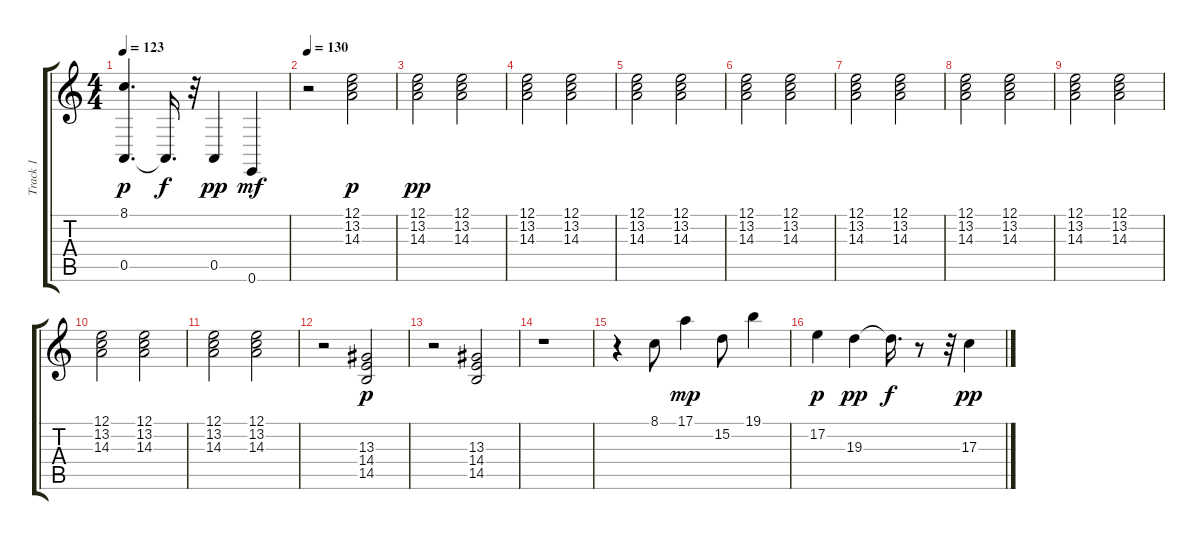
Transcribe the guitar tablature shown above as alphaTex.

\track ("Track 1" "Track 1") {instrument acousticgrandpiano}
\staff {score tabs}
\tuning (E4 B3 G3 D3 A2 E2) {hide}
\ts (4 4)
\tempo 123
\clef g2
\ks c
(8.1 0.5).4{d dy p} 0.5{t}.16{d dy f} r.32 0.5.4{dy pp} 0.6.4{dy mf} |
\tempo 130
r.2 (12.1 13.2 14.3).2{dy p} |
(12.1 13.2 14.3).2{dy pp} (12.1 13.2 14.3).2 |
(12.1 13.2 14.3).2 (12.1 13.2 14.3).2 |
(12.1 13.2 14.3).2 (12.1 13.2 14.3).2 |
(12.1 13.2 14.3).2 (12.1 13.2 14.3).2 |
(12.1 13.2 14.3).2 (12.1 13.2 14.3).2 |
(12.1 13.2 14.3).2 (12.1 13.2 14.3).2 |
(12.1 13.2 14.3).2 (12.1 13.2 14.3).2 |
(12.1 13.2 14.3).2 (12.1 13.2 14.3).2 |
(12.1 13.2 14.3).2 (12.1 13.2 14.3).2 |
r.2 (13.3 14.4 14.5).2{dy p} |
r.2 (13.3 14.4 14.5).2 |
r.1 |
r.4 8.1.8 17.1.4{dy mp} 15.2.8 19.1.4 |
17.2.4{dy p} 19.3.4{dy pp} 19.3{t}.16{d dy f} r.8 r.32 17.3.4{dy pp}
